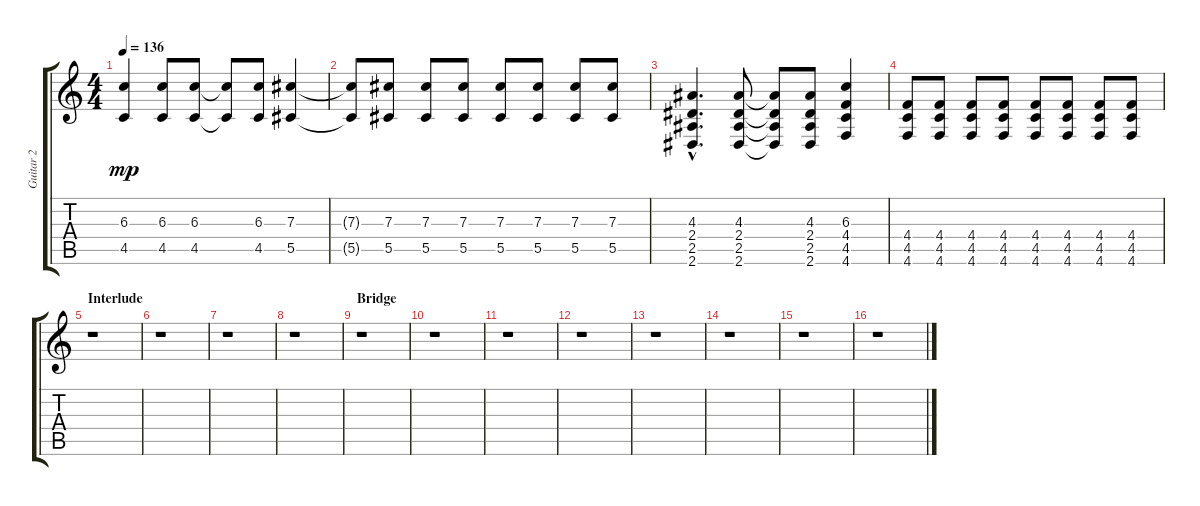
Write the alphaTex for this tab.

\track ("Guitar 2" "Guitar 2") {instrument distortionguitar}
\staff {score tabs}
\tuning (Eb4 Bb3 Gb3 Db3 Ab2 Db2) {hide}
\ts (4 4)
\tempo 136
\clef g2
\ks c
(6.3 4.5).4{dy mp} (6.3 4.5).8 (6.3 4.5).8 (6.3{t} 4.5{t}).8 (6.3 4.5).8 (7.3 5.5).4 |
(7.3{t} 5.5{t}).8 (7.3 5.5).8 (7.3 5.5).8 (7.3 5.5).8 (7.3 5.5).8 (7.3 5.5).8 (7.3 5.5).8 (7.3 5.5).8 |
(4.3{hac} 2.4{hac} 2.5{hac} 2.6{hac}).4{d} (4.3 2.4 2.5 2.6).8 (4.3{t} 2.4{t} 2.5{t} 2.6{t}).8 (4.3 2.4 2.5 2.6).8 (6.3 4.4 4.5 4.6).4 |
(4.4 4.5 4.6).8 (4.4 4.5 4.6).8 (4.4 4.5 4.6).8 (4.4 4.5 4.6).8 (4.4 4.5 4.6).8 (4.4 4.5 4.6).8 (4.4 4.5 4.6).8 (4.4 4.5 4.6).8 |
\section ("" "Interlude")
r.1 |
r.1 |
r.1 |
r.1 |
\section ("" "Bridge")
r.1 |
r.1 |
r.1 |
r.1 |
r.1 |
r.1 |
r.1 |
r.1
